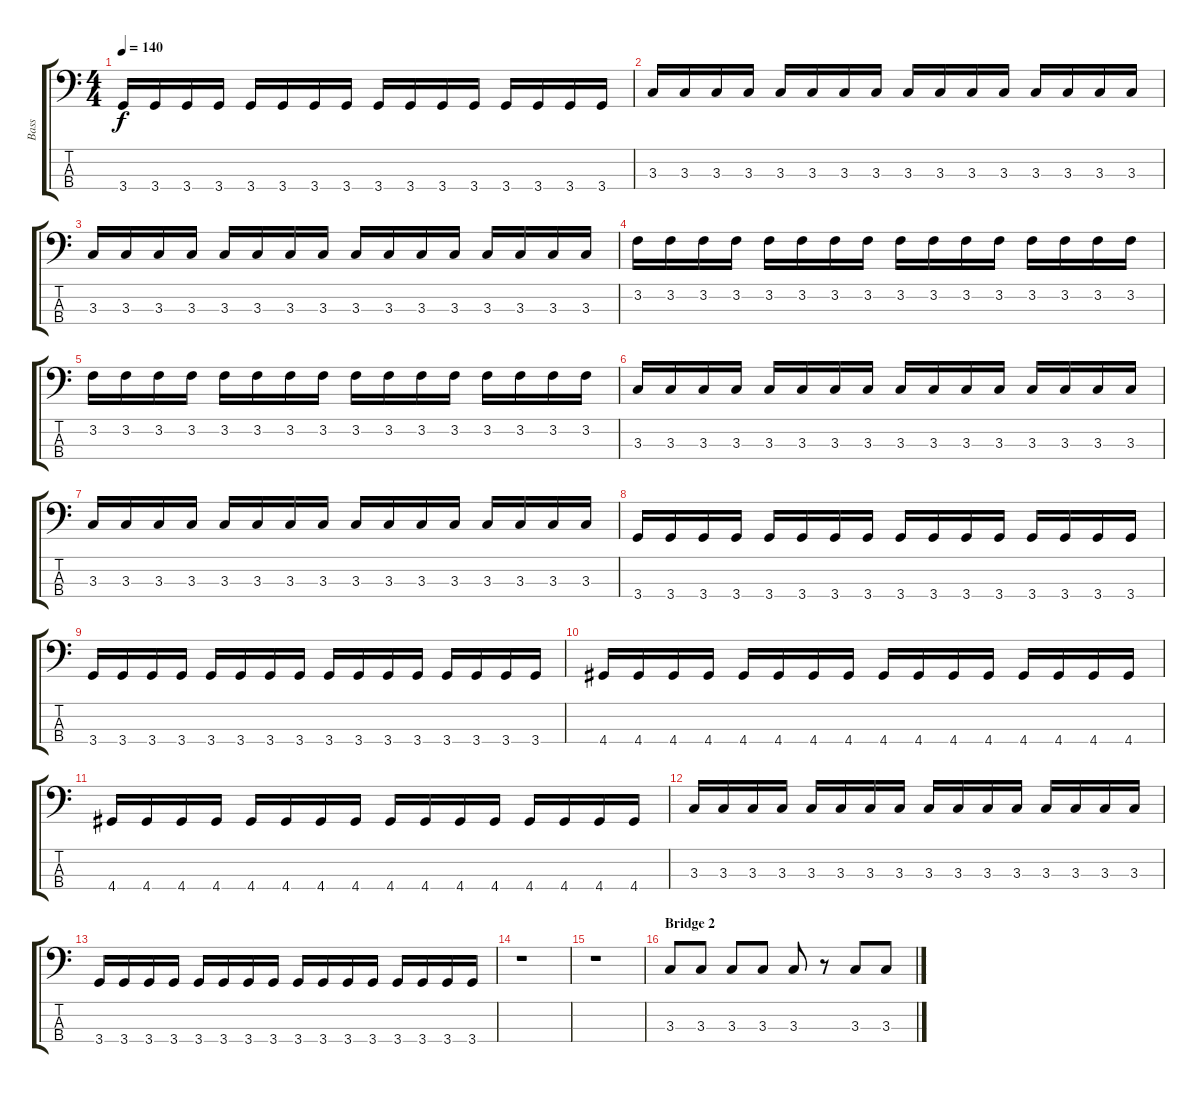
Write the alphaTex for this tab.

\track ("Bass" "Bass") {instrument electricbasspick}
\staff {score tabs}
\tuning (G2 D2 A1 E1) {hide}
\ts (4 4)
\tempo 140
\clef f4
\ks c
3.4.16{dy f} 3.4.16 3.4.16 3.4.16 3.4.16 3.4.16 3.4.16 3.4.16 3.4.16 3.4.16 3.4.16 3.4.16 3.4.16 3.4.16 3.4.16 3.4.16 |
3.3.16 3.3.16 3.3.16 3.3.16 3.3.16 3.3.16 3.3.16 3.3.16 3.3.16 3.3.16 3.3.16 3.3.16 3.3.16 3.3.16 3.3.16 3.3.16 |
3.3.16 3.3.16 3.3.16 3.3.16 3.3.16 3.3.16 3.3.16 3.3.16 3.3.16 3.3.16 3.3.16 3.3.16 3.3.16 3.3.16 3.3.16 3.3.16 |
3.2.16 3.2.16 3.2.16 3.2.16 3.2.16 3.2.16 3.2.16 3.2.16 3.2.16 3.2.16 3.2.16 3.2.16 3.2.16 3.2.16 3.2.16 3.2.16 |
3.2.16 3.2.16 3.2.16 3.2.16 3.2.16 3.2.16 3.2.16 3.2.16 3.2.16 3.2.16 3.2.16 3.2.16 3.2.16 3.2.16 3.2.16 3.2.16 |
3.3.16 3.3.16 3.3.16 3.3.16 3.3.16 3.3.16 3.3.16 3.3.16 3.3.16 3.3.16 3.3.16 3.3.16 3.3.16 3.3.16 3.3.16 3.3.16 |
3.3.16 3.3.16 3.3.16 3.3.16 3.3.16 3.3.16 3.3.16 3.3.16 3.3.16 3.3.16 3.3.16 3.3.16 3.3.16 3.3.16 3.3.16 3.3.16 |
3.4.16 3.4.16 3.4.16 3.4.16 3.4.16 3.4.16 3.4.16 3.4.16 3.4.16 3.4.16 3.4.16 3.4.16 3.4.16 3.4.16 3.4.16 3.4.16 |
3.4.16 3.4.16 3.4.16 3.4.16 3.4.16 3.4.16 3.4.16 3.4.16 3.4.16 3.4.16 3.4.16 3.4.16 3.4.16 3.4.16 3.4.16 3.4.16 |
4.4.16 4.4.16 4.4.16 4.4.16 4.4.16 4.4.16 4.4.16 4.4.16 4.4.16 4.4.16 4.4.16 4.4.16 4.4.16 4.4.16 4.4.16 4.4.16 |
4.4.16 4.4.16 4.4.16 4.4.16 4.4.16 4.4.16 4.4.16 4.4.16 4.4.16 4.4.16 4.4.16 4.4.16 4.4.16 4.4.16 4.4.16 4.4.16 |
3.3.16 3.3.16 3.3.16 3.3.16 3.3.16 3.3.16 3.3.16 3.3.16 3.3.16 3.3.16 3.3.16 3.3.16 3.3.16 3.3.16 3.3.16 3.3.16 |
3.4.16 3.4.16 3.4.16 3.4.16 3.4.16 3.4.16 3.4.16 3.4.16 3.4.16 3.4.16 3.4.16 3.4.16 3.4.16 3.4.16 3.4.16 3.4.16 |
r.1 |
r.1 |
\section ("" "Bridge 2")
3.3.8 3.3.8 3.3.8 3.3.8 3.3.8 r.8 3.3.8 3.3.8
